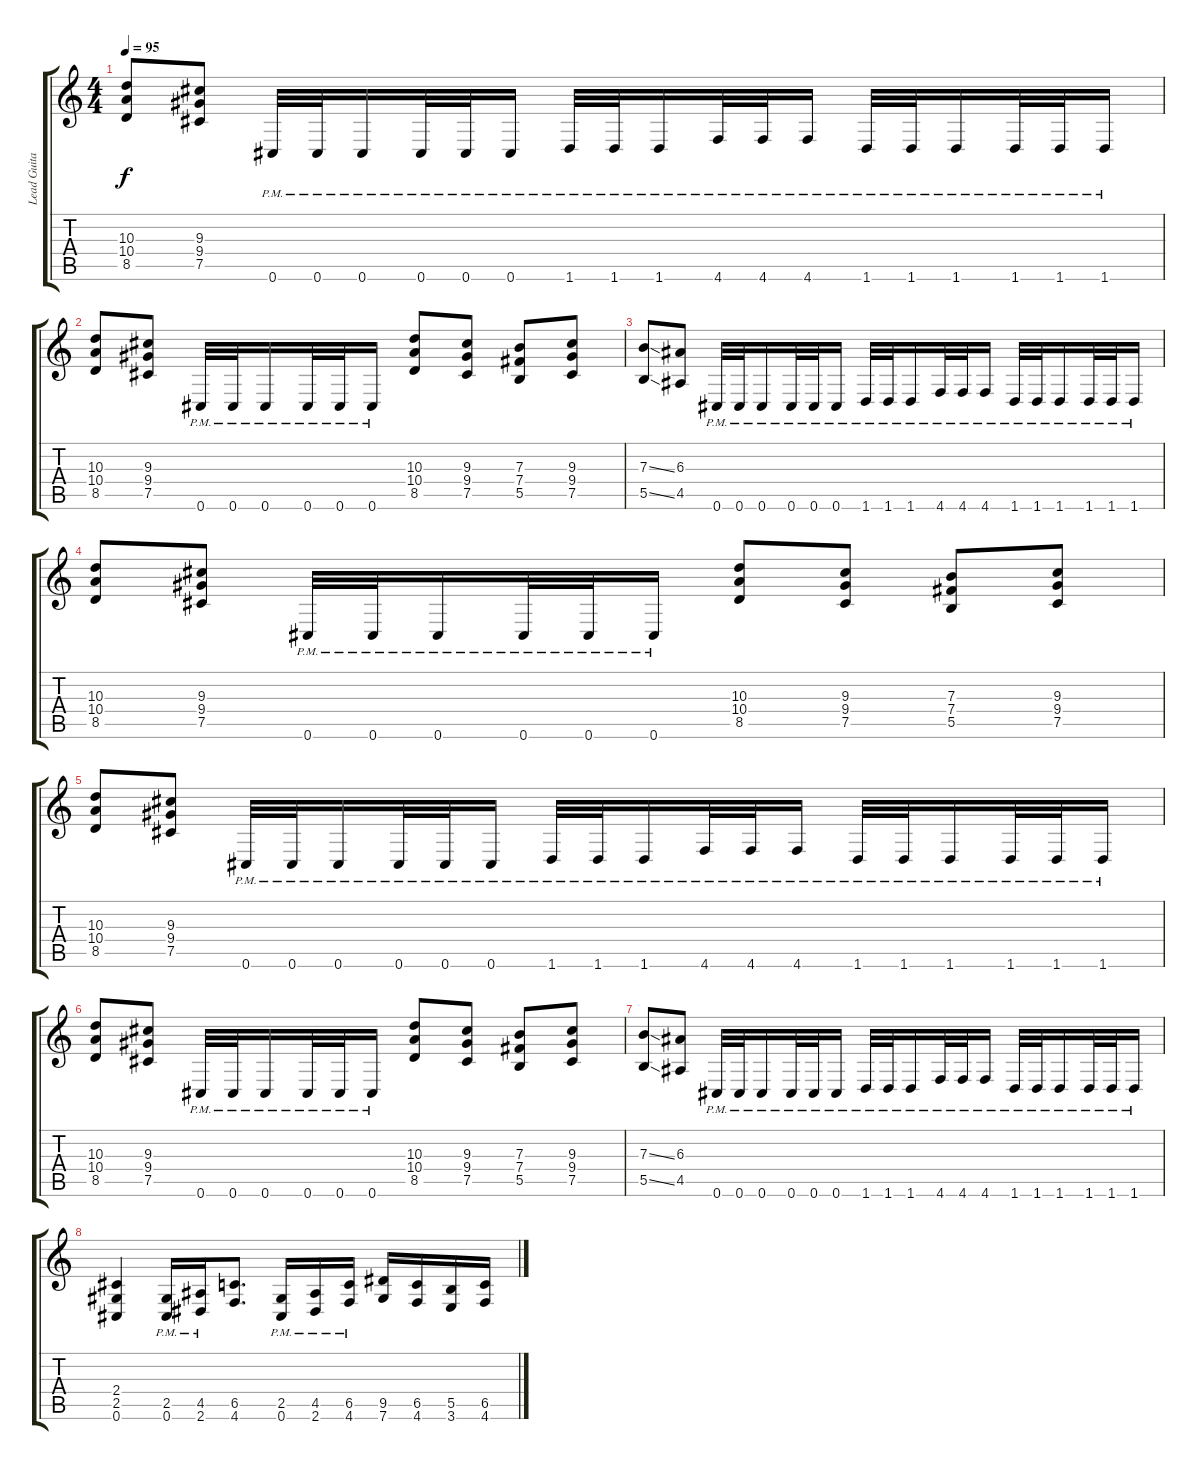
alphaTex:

\track ("Lead Guitar" "Lead Guita") {instrument distortionguitar}
\staff {score tabs}
\tuning (Db4 Ab3 E3 B2 Gb2 Db2) {hide}
\ts (4 4)
\tempo 95
\clef g2
\ks c
(10.3 10.4 8.5).8{dy f} (9.3 9.4 7.5).8 0.6{pm}.32 0.6{pm}.32 0.6{pm}.16 0.6{pm}.32 0.6{pm}.32 0.6{pm}.16 1.6{pm}.32 1.6{pm}.32 1.6{pm}.16 4.6{pm}.32 4.6{pm}.32 4.6{pm}.16 1.6{pm}.32 1.6{pm}.32 1.6{pm}.16 1.6{pm}.32 1.6{pm}.32 1.6{pm}.16 |
(10.3 10.4 8.5).8 (9.3 9.4 7.5).8 0.6{pm}.32 0.6{pm}.32 0.6{pm}.16 0.6{pm}.32 0.6{pm}.32 0.6{pm}.16 (10.3 10.4 8.5).8 (9.3 9.4 7.5).8 (7.3 7.4 5.5).8 (9.3 9.4 7.5).8 |
(7.3{ss} 5.5{ss}).8 (6.3 4.5).8 0.6{pm}.32 0.6{pm}.32 0.6{pm}.16 0.6{pm}.32 0.6{pm}.32 0.6{pm}.16 1.6{pm}.32 1.6{pm}.32 1.6{pm}.16 4.6{pm}.32 4.6{pm}.32 4.6{pm}.16 1.6{pm}.32 1.6{pm}.32 1.6{pm}.16 1.6{pm}.32 1.6{pm}.32 1.6{pm}.16 |
(10.3 10.4 8.5).8 (9.3 9.4 7.5).8 0.6{pm}.32 0.6{pm}.32 0.6{pm}.16 0.6{pm}.32 0.6{pm}.32 0.6{pm}.16 (10.3 10.4 8.5).8 (9.3 9.4 7.5).8 (7.3 7.4 5.5).8 (9.3 9.4 7.5).8 |
(10.3 10.4 8.5).8 (9.3 9.4 7.5).8 0.6{pm}.32 0.6{pm}.32 0.6{pm}.16 0.6{pm}.32 0.6{pm}.32 0.6{pm}.16 1.6{pm}.32 1.6{pm}.32 1.6{pm}.16 4.6{pm}.32 4.6{pm}.32 4.6{pm}.16 1.6{pm}.32 1.6{pm}.32 1.6{pm}.16 1.6{pm}.32 1.6{pm}.32 1.6{pm}.16 |
(10.3 10.4 8.5).8 (9.3 9.4 7.5).8 0.6{pm}.32 0.6{pm}.32 0.6{pm}.16 0.6{pm}.32 0.6{pm}.32 0.6{pm}.16 (10.3 10.4 8.5).8 (9.3 9.4 7.5).8 (7.3 7.4 5.5).8 (9.3 9.4 7.5).8 |
(7.3{ss} 5.5{ss}).8 (6.3 4.5).8 0.6{pm}.32 0.6{pm}.32 0.6{pm}.16 0.6{pm}.32 0.6{pm}.32 0.6{pm}.16 1.6{pm}.32 1.6{pm}.32 1.6{pm}.16 4.6{pm}.32 4.6{pm}.32 4.6{pm}.16 1.6{pm}.32 1.6{pm}.32 1.6{pm}.16 1.6{pm}.32 1.6{pm}.32 1.6{pm}.16 |
(2.4 2.5 0.6).4 (2.5{pm} 0.6{pm}).16 (4.5{pm} 2.6{pm}).16 (6.5 4.6).8{d} (2.5{pm} 0.6{pm}).16 (4.5{pm} 2.6{pm}).16 (6.5{pm} 4.6{pm}).16 (9.5 7.6).16 (6.5 4.6).16 (5.5 3.6).16 (6.5 4.6).16
